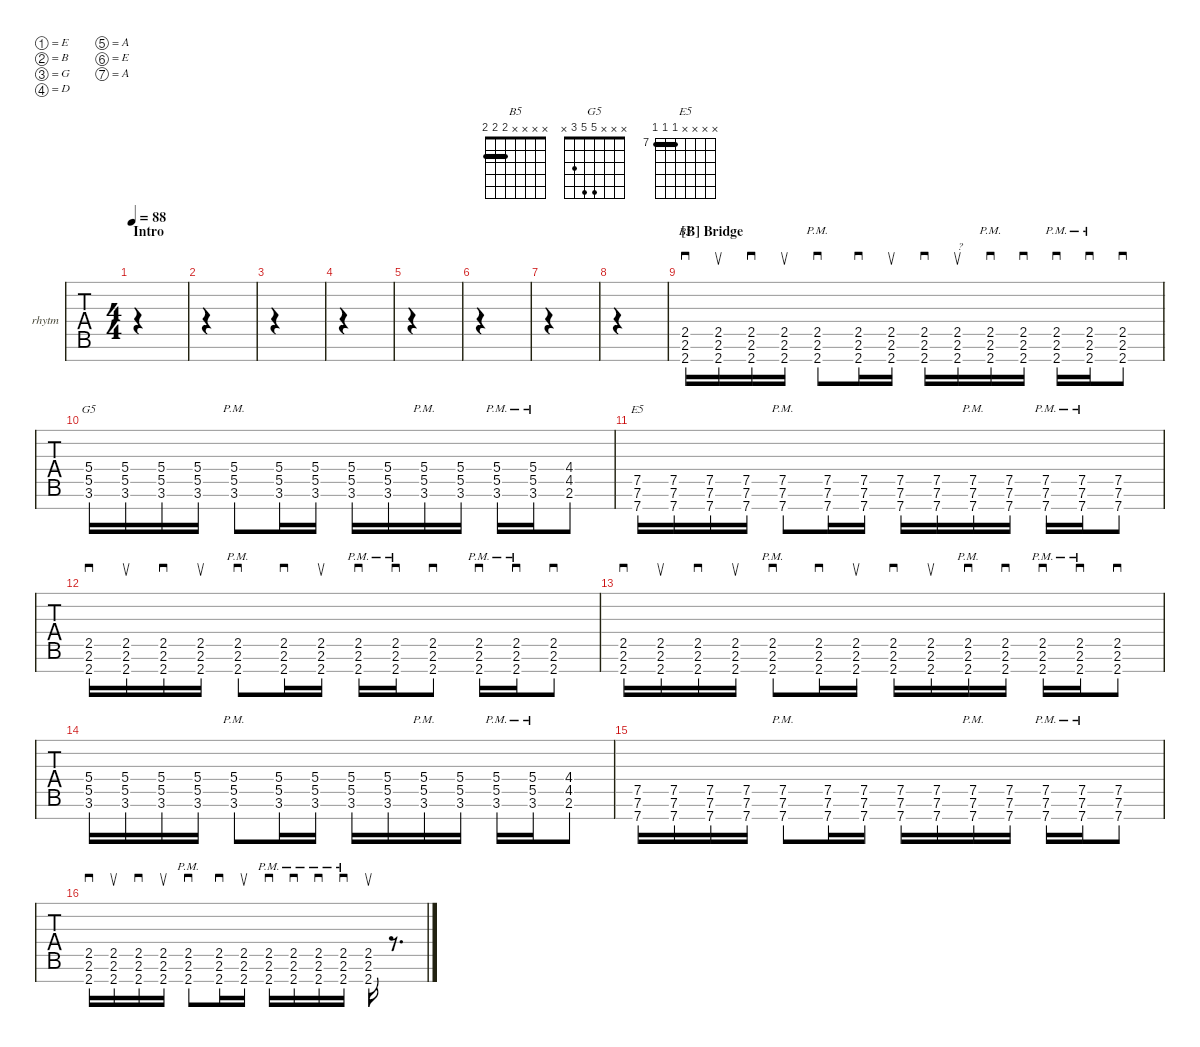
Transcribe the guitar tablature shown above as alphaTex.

\defaultSystemsLayout 4
\hideDynamics
\bracketExtendMode nobrackets
\firstSystemTrackNameOrientation horizontal
\otherSystemsTrackNameOrientation horizontal
\track ("Rhytm Guitar" "rhytm") {defaultSystemsLayout 2 solo instrument distortionguitar}
\staff {tabs}
\tuning (E4 B3 G3 D3 A2 E2 A1)
\chord ("B5" x x x x 2 2 2) {showfingering false barre (2 2)}
\chord ("G5" x x x 5 5 3 x) {showfingering false}
\chord ("E5" x x x x 7 7 7) {firstfret 7 showfingering false barre (7 7)}
\ts (4 4)
\section ("" "Intro")
\tempo 88
\clef g2
\scale
1.04794
\ks f#minor
|
\scale
0.952065 |
\scale
1.03043 |
\scale
0.969568 |
\scale
1.03043 |
\scale
0.969568 |
\scale
1.02601 |
\scale
0.973989 |
\section ("B" "Bridge")
\scale
1.05412
\ks bminor
(2.7{acc forcenatural} 2.6{acc #} 2.5{acc forcenatural}).16{sd ch "B5" beam Up} (2.7{acc forcenatural} 2.6{acc #} 2.5{acc forcenatural}).16{su beam Up} (2.7{acc forcenatural} 2.6{acc #} 2.5{acc forcenatural}).16{sd beam Up} (2.7{acc forcenatural} 2.6{acc #} 2.5{acc forcenatural}).16{su beam Up} (2.7{pm acc forcenatural} 2.6{pm acc #} 2.5{pm acc forcenatural}).8{sd beam Up} (2.7{acc forcenatural} 2.6{acc #} 2.5{acc forcenatural}).16{sd beam Up} (2.7{acc forcenatural} 2.6{acc #} 2.5{acc forcenatural}).16{su beam Up} (2.7{hac acc forcenatural} 2.6{hac acc #} 2.5{hac acc forcenatural}).16{sd beam Up} (2.7{acc forcenatural} 2.6{acc #} 2.5{acc forcenatural}).16{su txt "?" beam Up} (2.7{pm acc forcenatural} 2.6{pm acc #} 2.5{pm acc forcenatural}).16{sd beam Up} (2.7{acc forcenatural} 2.6{acc #} 2.5{acc forcenatural}).16{sd beam Up} (2.7{pm acc forcenatural} 2.6{pm acc #} 2.5{pm acc forcenatural}).16{sd beam Up} (2.5{pm acc forcenatural} 2.6{pm acc #} 2.7{pm acc forcenatural}).16{sd beam Up} (2.7{acc forcenatural} 2.6{acc #} 2.5{acc forcenatural}).8{sd beam Up} |
\scale
0.945884 (3.6{acc forcenatural} 5.5{acc forcenatural} 5.4{acc forcenatural}).16{ch "G5" beam Up} (3.6{acc forcenatural} 5.5{acc forcenatural} 5.4{acc forcenatural}).16{beam Up} (3.6{acc forcenatural} 5.5{acc forcenatural} 5.4{acc forcenatural}).16{beam Up} (3.6{acc forcenatural} 5.5{acc forcenatural} 5.4{acc forcenatural}).16{beam Up} (3.6{pm acc forcenatural} 5.5{pm acc forcenatural} 5.4{pm acc forcenatural}).8{beam Up} (3.6{acc forcenatural} 5.5{acc forcenatural} 5.4{acc forcenatural}).16{beam Up} (3.6{acc forcenatural} 5.5{acc forcenatural} 5.4{acc forcenatural}).16{beam Up} (3.6{acc forcenatural} 5.5{hac acc forcenatural} 5.4{acc forcenatural}).16{beam Up} (3.6{acc forcenatural} 5.5{acc forcenatural} 5.4{acc forcenatural}).16{beam Up} (3.6{pm acc forcenatural} 5.5{pm acc forcenatural} 5.4{pm acc forcenatural}).16{beam Up} (3.6{acc forcenatural} 5.5{acc forcenatural} 5.4{acc forcenatural}).16{beam Up} (3.6{pm acc forcenatural} 5.5{pm acc forcenatural} 5.4{pm acc forcenatural}).16{beam Up} (3.6{pm acc forcenatural} 5.5{pm acc forcenatural} 5.4{pm acc forcenatural}).16{beam Up} (2.6{acc #} 4.5{acc #} 4.4{acc #}).8{beam Up} |
\scale
1.05412 (7.7{acc forcenatural} 7.6{acc forcenatural} 7.5{acc forcenatural}).16{ch "E5" beam Up} (7.7{acc forcenatural} 7.6{acc forcenatural} 7.5{acc forcenatural}).16{beam Up} (7.7{acc forcenatural} 7.6{acc forcenatural} 7.5{acc forcenatural}).16{beam Up} (7.7{acc forcenatural} 7.6{acc forcenatural} 7.5{acc forcenatural}).16{beam Up} (7.7{pm acc forcenatural} 7.6{pm acc forcenatural} 7.5{pm acc forcenatural}).8{beam Up} (7.7{acc forcenatural} 7.6{acc forcenatural} 7.5{acc forcenatural}).16{beam Up} (7.7{acc forcenatural} 7.6{acc forcenatural} 7.5{acc forcenatural}).16{beam Up} (7.7{acc forcenatural} 7.6{acc forcenatural} 7.5{acc forcenatural}).16{beam Up} (7.7{acc forcenatural} 7.6{acc forcenatural} 7.5{acc forcenatural}).16{beam Up} (7.7{pm acc forcenatural} 7.6{pm acc forcenatural} 7.5{pm acc forcenatural}).16{beam Up} (7.7{acc forcenatural} 7.6{acc forcenatural} 7.5{acc forcenatural}).16{beam Up} (7.7{pm acc forcenatural} 7.6{pm acc forcenatural} 7.5{pm acc forcenatural}).16{beam Up} (7.7{pm acc forcenatural} 7.6{pm acc forcenatural} 7.5{pm acc forcenatural}).16{beam Up} (7.7{acc forcenatural} 7.6{acc forcenatural} 7.5{acc forcenatural}).8{beam Up} |
\scale
0.945884 (2.7{acc forcenatural} 2.6{acc #} 2.5{acc forcenatural}).16{sd beam Up} (2.7{acc forcenatural} 2.6{acc #} 2.5{acc forcenatural}).16{su beam Up} (2.7{acc forcenatural} 2.6{acc #} 2.5{acc forcenatural}).16{sd beam Up} (2.7{acc forcenatural} 2.6{acc #} 2.5{acc forcenatural}).16{su beam Up} (2.7{pm acc forcenatural} 2.6{pm acc #} 2.5{pm acc forcenatural}).8{sd beam Up} (2.7{acc forcenatural} 2.6{acc #} 2.5{acc forcenatural}).16{sd beam Up} (2.7{acc forcenatural} 2.6{acc #} 2.5{acc forcenatural}).16{su beam Up} (2.7{pm acc forcenatural} 2.6{pm acc #} 2.5{pm acc forcenatural}).16{sd beam Up} (2.5{pm acc forcenatural} 2.6{pm acc #} 2.7{pm acc forcenatural}).16{sd beam Up} (2.7{acc forcenatural} 2.6{acc #} 2.5{acc forcenatural}).8{sd beam Up} (2.7{pm acc forcenatural} 2.6{pm acc #} 2.5{pm acc forcenatural}).16{sd beam Up} (2.5{pm acc forcenatural} 2.6{pm acc #} 2.7{pm acc forcenatural}).16{sd beam Up} (2.7{acc forcenatural} 2.6{acc #} 2.5{acc forcenatural}).8{sd beam Up} |
\scale
1.05412 (2.7{acc forcenatural} 2.6{acc #} 2.5{acc forcenatural}).16{sd beam Up} (2.7{acc forcenatural} 2.6{acc #} 2.5{acc forcenatural}).16{su beam Up} (2.7{acc forcenatural} 2.6{acc #} 2.5{acc forcenatural}).16{sd beam Up} (2.7{acc forcenatural} 2.6{acc #} 2.5{acc forcenatural}).16{su beam Up} (2.7{pm acc forcenatural} 2.6{pm acc #} 2.5{pm acc forcenatural}).8{sd beam Up} (2.7{acc forcenatural} 2.6{acc #} 2.5{acc forcenatural}).16{sd beam Up} (2.7{acc forcenatural} 2.6{acc #} 2.5{acc forcenatural}).16{su beam Up} (2.7{acc forcenatural} 2.6{acc #} 2.5{acc forcenatural}).16{sd beam Up} (2.7{acc forcenatural} 2.6{acc #} 2.5{acc forcenatural}).16{su beam Up} (2.7{pm acc forcenatural} 2.6{pm acc #} 2.5{pm acc forcenatural}).16{sd beam Up} (2.7{acc forcenatural} 2.6{acc #} 2.5{acc forcenatural}).16{sd beam Up} (2.7{pm acc forcenatural} 2.6{pm acc #} 2.5{pm acc forcenatural}).16{sd beam Up} (2.5{pm acc forcenatural} 2.6{pm acc #} 2.7{pm acc forcenatural}).16{sd beam Up} (2.7{acc forcenatural} 2.6{acc #} 2.5{acc forcenatural}).8{sd beam Up} |
\scale
0.945884 (3.6{acc forcenatural} 5.5{acc forcenatural} 5.4{acc forcenatural}).16{beam Up} (3.6{acc forcenatural} 5.5{acc forcenatural} 5.4{acc forcenatural}).16{beam Up} (3.6{acc forcenatural} 5.5{acc forcenatural} 5.4{acc forcenatural}).16{beam Up} (3.6{acc forcenatural} 5.5{acc forcenatural} 5.4{acc forcenatural}).16{beam Up} (3.6{pm acc forcenatural} 5.5{pm acc forcenatural} 5.4{pm acc forcenatural}).8{beam Up} (3.6{acc forcenatural} 5.5{acc forcenatural} 5.4{acc forcenatural}).16{beam Up} (3.6{acc forcenatural} 5.5{acc forcenatural} 5.4{acc forcenatural}).16{beam Up} (3.6{acc forcenatural} 5.5{acc forcenatural} 5.4{acc forcenatural}).16{beam Up} (3.6{acc forcenatural} 5.5{acc forcenatural} 5.4{acc forcenatural}).16{beam Up} (3.6{pm acc forcenatural} 5.5{pm acc forcenatural} 5.4{pm acc forcenatural}).16{beam Up} (3.6{acc forcenatural} 5.5{acc forcenatural} 5.4{acc forcenatural}).16{beam Up} (3.6{pm acc forcenatural} 5.5{pm acc forcenatural} 5.4{pm acc forcenatural}).16{beam Up} (3.6{pm acc forcenatural} 5.5{pm acc forcenatural} 5.4{pm acc forcenatural}).16{beam Up} (2.6{acc #} 4.5{acc #} 4.4{acc #}).8{beam Up} |
\scale
1.04969 (7.7{acc forcenatural} 7.6{acc forcenatural} 7.5{acc forcenatural}).16{beam Up} (7.7{acc forcenatural} 7.6{acc forcenatural} 7.5{acc forcenatural}).16{beam Up} (7.7{acc forcenatural} 7.6{acc forcenatural} 7.5{acc forcenatural}).16{beam Up} (7.7{acc forcenatural} 7.6{acc forcenatural} 7.5{acc forcenatural}).16{beam Up} (7.7{pm acc forcenatural} 7.6{pm acc forcenatural} 7.5{pm acc forcenatural}).8{beam Up} (7.7{acc forcenatural} 7.6{acc forcenatural} 7.5{acc forcenatural}).16{beam Up} (7.7{acc forcenatural} 7.6{acc forcenatural} 7.5{acc forcenatural}).16{beam Up} (7.7{acc forcenatural} 7.6{acc forcenatural} 7.5{acc forcenatural}).16{beam Up} (7.7{acc forcenatural} 7.6{acc forcenatural} 7.5{acc forcenatural}).16{beam Up} (7.7{pm acc forcenatural} 7.6{pm acc forcenatural} 7.5{pm acc forcenatural}).16{beam Up} (7.7{acc forcenatural} 7.6{acc forcenatural} 7.5{acc forcenatural}).16{beam Up} (7.7{pm acc forcenatural} 7.6{pm acc forcenatural} 7.5{pm acc forcenatural}).16{beam Up} (7.7{pm acc forcenatural} 7.6{pm acc forcenatural} 7.5{pm acc forcenatural}).16{beam Up} (7.7{acc forcenatural} 7.6{acc forcenatural} 7.5{acc forcenatural}).8{beam Up} |
\scale
0.950305 (2.7{acc forcenatural} 2.6{acc #} 2.5{acc forcenatural}).16{sd beam Up} (2.7{acc forcenatural} 2.6{acc #} 2.5{acc forcenatural}).16{su beam Up} (2.7{acc forcenatural} 2.6{acc #} 2.5{acc forcenatural}).16{sd beam Up} (2.7{acc forcenatural} 2.6{acc #} 2.5{acc forcenatural}).16{su beam Up} (2.7{pm acc forcenatural} 2.6{pm acc #} 2.5{pm acc forcenatural}).8{sd beam Up} (2.7{acc forcenatural} 2.6{acc #} 2.5{acc forcenatural}).16{sd beam Up} (2.7{acc forcenatural} 2.6{acc #} 2.5{acc forcenatural}).16{su beam Up} (2.7{pm acc forcenatural} 2.6{pm acc #} 2.5{pm acc forcenatural}).16{sd beam Up} (2.7{pm acc forcenatural} 2.6{pm acc #} 2.5{pm acc forcenatural}).16{sd beam Up} (2.7{pm acc forcenatural} 2.6{pm acc #} 2.5{pm acc forcenatural}).16{sd beam Up} (2.7{pm acc forcenatural} 2.6{pm acc #} 2.5{pm acc forcenatural}).16{sd beam Up} (2.7{acc forcenatural} 2.6{acc #} 2.5{acc forcenatural}).16{su beam Up} r.8{d beam Up}
